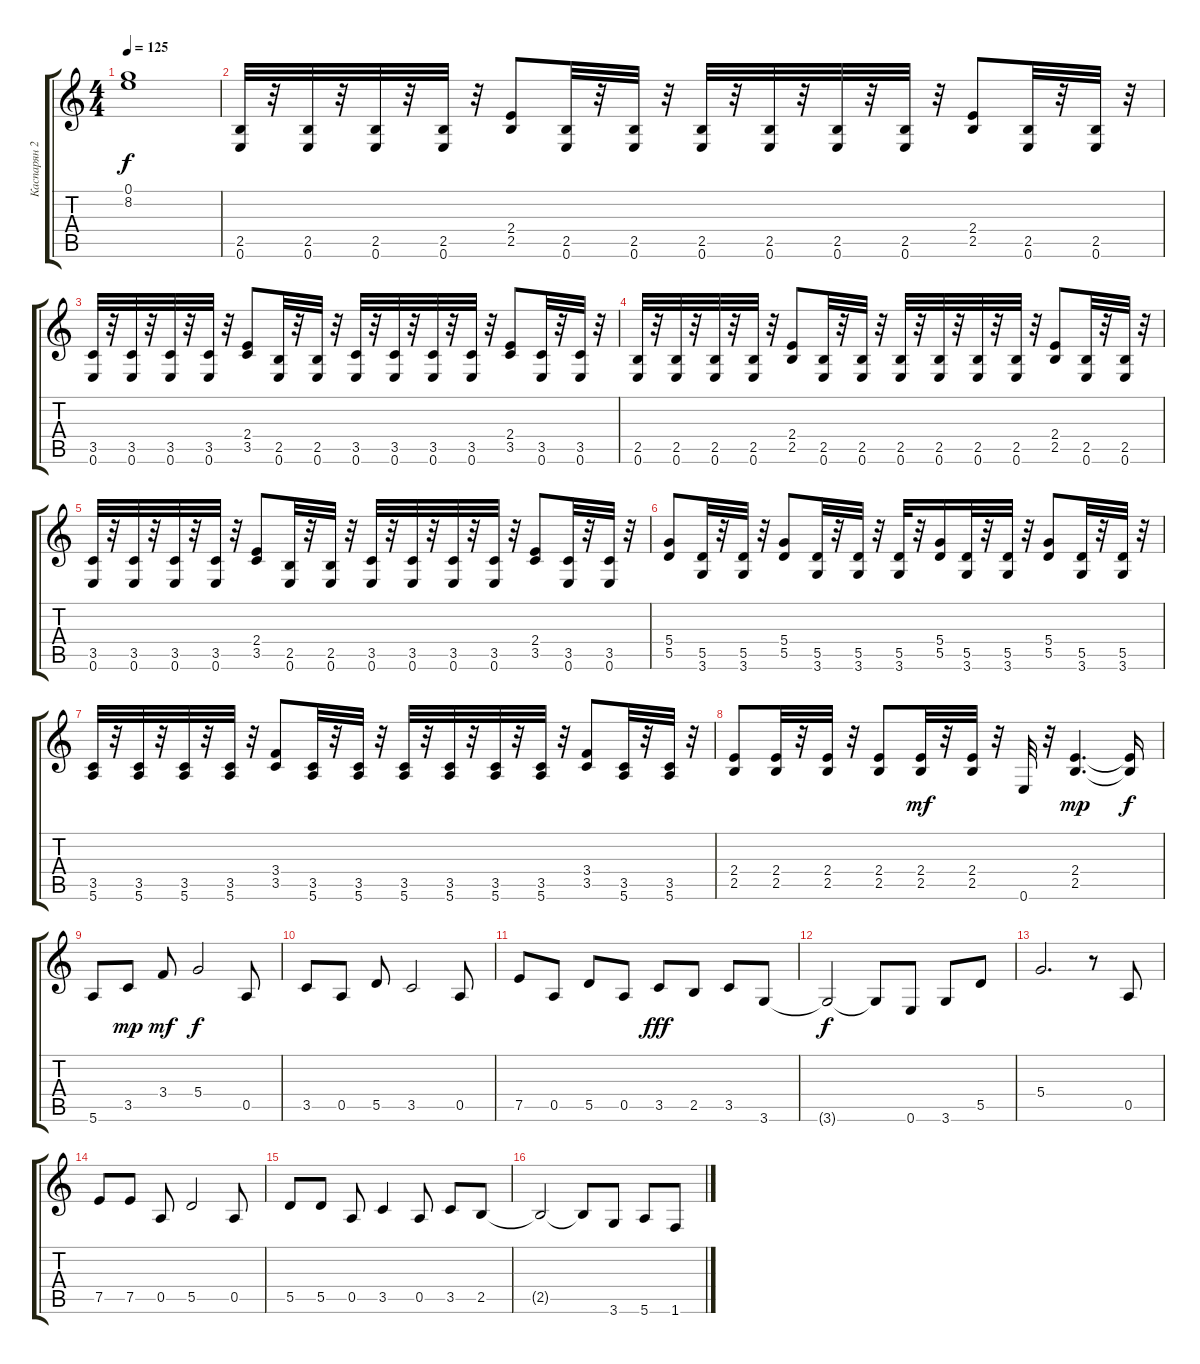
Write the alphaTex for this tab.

\track ("Каспарян 2" "Каспарян 2") {instrument distortionguitar}
\staff {score tabs}
\tuning (E4 B3 G3 D3 A2 E2) {hide}
\ts (4 4)
\tempo 125
\clef g2
\ks c
(0.1{t} 8.2{t}).1{dy f} |
(2.5 0.6).32 r.32 (2.5 0.6).32 r.32 (2.5 0.6).32 r.32 (2.5 0.6).32 r.32 (2.4 2.5).8 (2.5 0.6).32 r.32 (2.5 0.6).32 r.32 (2.5 0.6).32 r.32 (2.5 0.6).32 r.32 (2.5 0.6).32 r.32 (2.5 0.6).32 r.32 (2.4 2.5).8 (2.5 0.6).32 r.32 (2.5 0.6).32 r.32 |
(3.5 0.6).32 r.32 (3.5 0.6).32 r.32 (3.5 0.6).32 r.32 (3.5 0.6).32 r.32 (2.4 3.5).8 (2.5 0.6).32 r.32 (2.5 0.6).32 r.32 (3.5 0.6).32 r.32 (3.5 0.6).32 r.32 (3.5 0.6).32 r.32 (3.5 0.6).32 r.32 (2.4 3.5).8 (3.5 0.6).32 r.32 (3.5 0.6).32 r.32 |
(2.5 0.6).32 r.32 (2.5 0.6).32 r.32 (2.5 0.6).32 r.32 (2.5 0.6).32 r.32 (2.4 2.5).8 (2.5 0.6).32 r.32 (2.5 0.6).32 r.32 (2.5 0.6).32 r.32 (2.5 0.6).32 r.32 (2.5 0.6).32 r.32 (2.5 0.6).32 r.32 (2.4 2.5).8 (2.5 0.6).32 r.32 (2.5 0.6).32 r.32 |
(3.5 0.6).32 r.32 (3.5 0.6).32 r.32 (3.5 0.6).32 r.32 (3.5 0.6).32 r.32 (2.4 3.5).8 (2.5 0.6).32 r.32 (2.5 0.6).32 r.32 (3.5 0.6).32 r.32 (3.5 0.6).32 r.32 (3.5 0.6).32 r.32 (3.5 0.6).32 r.32 (2.4 3.5).8 (3.5 0.6).32 r.32 (3.5 0.6).32 r.32 |
(5.4 5.5).8 (5.5 3.6).32 r.32 (5.5 3.6).32 r.32 (5.4 5.5).8 (5.5 3.6).32 r.32 (5.5 3.6).32 r.32 (5.5 3.6).32 r.32 (5.4 5.5).16 (5.5 3.6).32 r.32 (5.5 3.6).32 r.32 (5.4 5.5).8 (5.5 3.6).32 r.32 (5.5 3.6).32 r.32 |
(3.5 5.6).32 r.32 (3.5 5.6).32 r.32 (3.5 5.6).32 r.32 (3.5 5.6).32 r.32 (3.4 3.5).8 (3.5 5.6).32 r.32 (3.5 5.6).32 r.32 (3.5 5.6).32 r.32 (3.5 5.6).32 r.32 (3.5 5.6).32 r.32 (3.5 5.6).32 r.32 (3.4 3.5).8 (3.5 5.6).32 r.32 (3.5 5.6).32 r.32 |
(2.4 2.5).8 (2.4 2.5).32 r.32 (2.4 2.5).32 r.32 (2.4 2.5).8 (2.4 2.5).32{dy mf} r.32 (2.4 2.5).32 r.32 0.6.32 r.32 (2.4 2.5).4{d dy mp} (2.4{t} 2.5{t}).16{dy f} |
5.6.8 3.5.8{dy mp} 3.4.8{dy mf} 5.4.2{dy f} 0.5.8 |
3.5.8 0.5.8 5.5.8 3.5.2 0.5.8 |
7.5.8 0.5.8 5.5.8 0.5.8 3.5.8{dy fff} 2.5.8 3.5.8 3.6.8 |
3.6{t}.2{dy f} 3.6{t}.8 0.6.8 3.6.8 5.5.8 |
5.4.2{d} r.8 0.5.8 |
7.5.8 7.5.8 0.5.8 5.5.2 0.5.8 |
5.5.8 5.5.8 0.5.8 3.5.4 0.5.8 3.5.8 2.5.8 |
2.5{t}.2 2.5{t}.8 3.6.8 5.6.8 1.6.8
